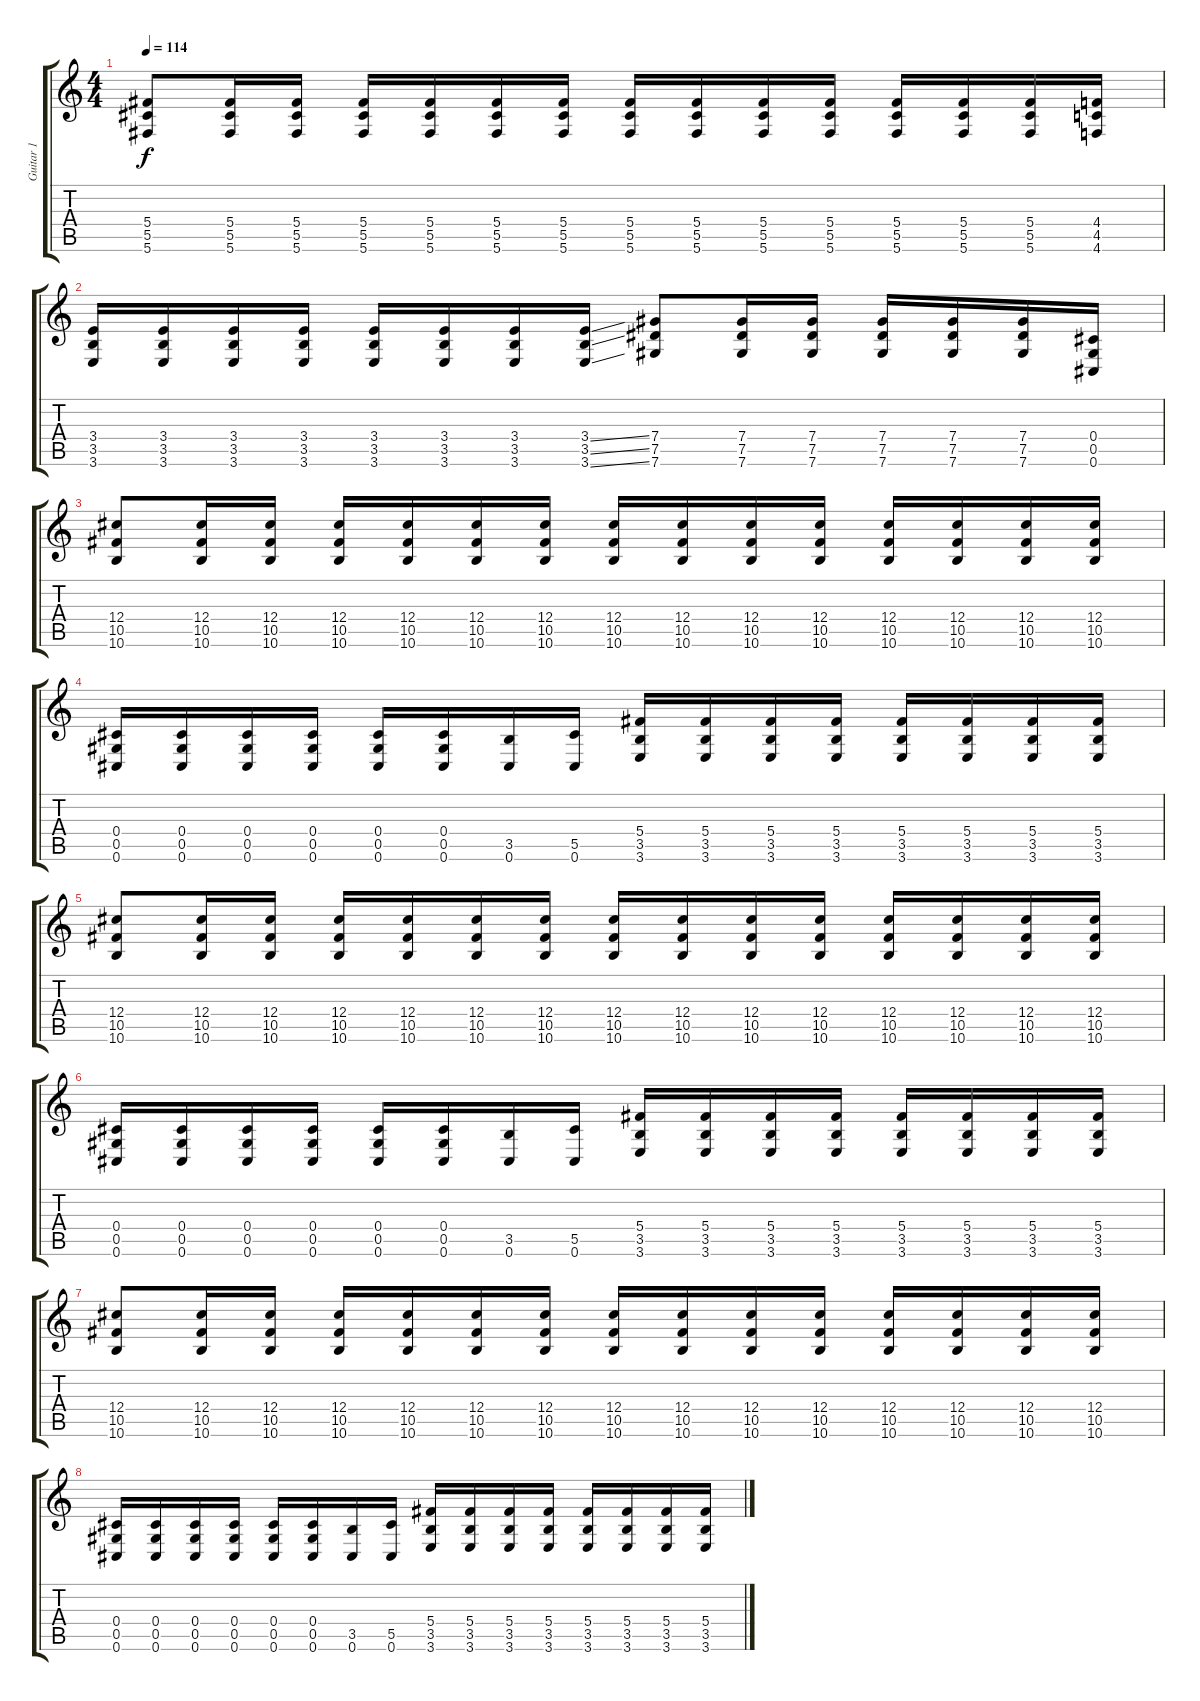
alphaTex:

\track ("Guitar 1" "Guitar 1") {instrument overdrivenguitar}
\staff {score tabs}
\tuning (Eb4 Bb3 Gb3 Db3 Ab2 Db2) {hide}
\ts (4 4)
\tempo 114
\clef g2
\ks c
(5.4 5.5 5.6).8{dy f} (5.4 5.5 5.6).16 (5.4 5.5 5.6).16 (5.4 5.5 5.6).16 (5.4 5.5 5.6).16 (5.4 5.5 5.6).16 (5.4 5.5 5.6).16 (5.4 5.5 5.6).16 (5.4 5.5 5.6).16 (5.4 5.5 5.6).16 (5.4 5.5 5.6).16 (5.4 5.5 5.6).16 (5.4 5.5 5.6).16 (5.4 5.5 5.6).16 (4.4 4.5 4.6).16 |
(3.4 3.5 3.6).16 (3.4 3.5 3.6).16 (3.4 3.5 3.6).16 (3.4 3.5 3.6).16 (3.4 3.5 3.6).16 (3.4 3.5 3.6).16 (3.4 3.5 3.6).16 (3.4{ss} 3.5{ss} 3.6{ss}).16 (7.4 7.5 7.6).8 (7.4 7.5 7.6).16 (7.4 7.5 7.6).16 (7.4 7.5 7.6).16 (7.4 7.5 7.6).16 (7.4 7.5 7.6).16 (0.4 0.5 0.6).16 |
(12.4 10.5 10.6).8 (12.4 10.5 10.6).16 (12.4 10.5 10.6).16 (12.4 10.5 10.6).16 (12.4 10.5 10.6).16 (12.4 10.5 10.6).16 (12.4 10.5 10.6).16 (12.4 10.5 10.6).16 (12.4 10.5 10.6).16 (12.4 10.5 10.6).16 (12.4 10.5 10.6).16 (12.4 10.5 10.6).16 (12.4 10.5 10.6).16 (12.4 10.5 10.6).16 (12.4 10.5 10.6).16 |
(0.4 0.5 0.6).16 (0.4 0.5 0.6).16 (0.4 0.5 0.6).16 (0.4 0.5 0.6).16 (0.4 0.5 0.6).16 (0.4 0.5 0.6).16 (3.5 0.6).16 (5.5 0.6).16 (5.4 3.5 3.6).16 (5.4 3.5 3.6).16 (5.4 3.5 3.6).16 (5.4 3.5 3.6).16 (5.4 3.5 3.6).16 (5.4 3.5 3.6).16 (5.4 3.5 3.6).16 (5.4 3.5 3.6).16 |
(12.4 10.5 10.6).8 (12.4 10.5 10.6).16 (12.4 10.5 10.6).16 (12.4 10.5 10.6).16 (12.4 10.5 10.6).16 (12.4 10.5 10.6).16 (12.4 10.5 10.6).16 (12.4 10.5 10.6).16 (12.4 10.5 10.6).16 (12.4 10.5 10.6).16 (12.4 10.5 10.6).16 (12.4 10.5 10.6).16 (12.4 10.5 10.6).16 (12.4 10.5 10.6).16 (12.4 10.5 10.6).16 |
(0.4 0.5 0.6).16 (0.4 0.5 0.6).16 (0.4 0.5 0.6).16 (0.4 0.5 0.6).16 (0.4 0.5 0.6).16 (0.4 0.5 0.6).16 (3.5 0.6).16 (5.5 0.6).16 (5.4 3.5 3.6).16 (5.4 3.5 3.6).16 (5.4 3.5 3.6).16 (5.4 3.5 3.6).16 (5.4 3.5 3.6).16 (5.4 3.5 3.6).16 (5.4 3.5 3.6).16 (5.4 3.5 3.6).16 |
(12.4 10.5 10.6).8 (12.4 10.5 10.6).16 (12.4 10.5 10.6).16 (12.4 10.5 10.6).16 (12.4 10.5 10.6).16 (12.4 10.5 10.6).16 (12.4 10.5 10.6).16 (12.4 10.5 10.6).16 (12.4 10.5 10.6).16 (12.4 10.5 10.6).16 (12.4 10.5 10.6).16 (12.4 10.5 10.6).16 (12.4 10.5 10.6).16 (12.4 10.5 10.6).16 (12.4 10.5 10.6).16 |
(0.4 0.5 0.6).16 (0.4 0.5 0.6).16 (0.4 0.5 0.6).16 (0.4 0.5 0.6).16 (0.4 0.5 0.6).16 (0.4 0.5 0.6).16 (3.5 0.6).16 (5.5 0.6).16 (5.4 3.5 3.6).16 (5.4 3.5 3.6).16 (5.4 3.5 3.6).16 (5.4 3.5 3.6).16 (5.4 3.5 3.6).16 (5.4 3.5 3.6).16 (5.4 3.5 3.6).16 (5.4 3.5 3.6).16
